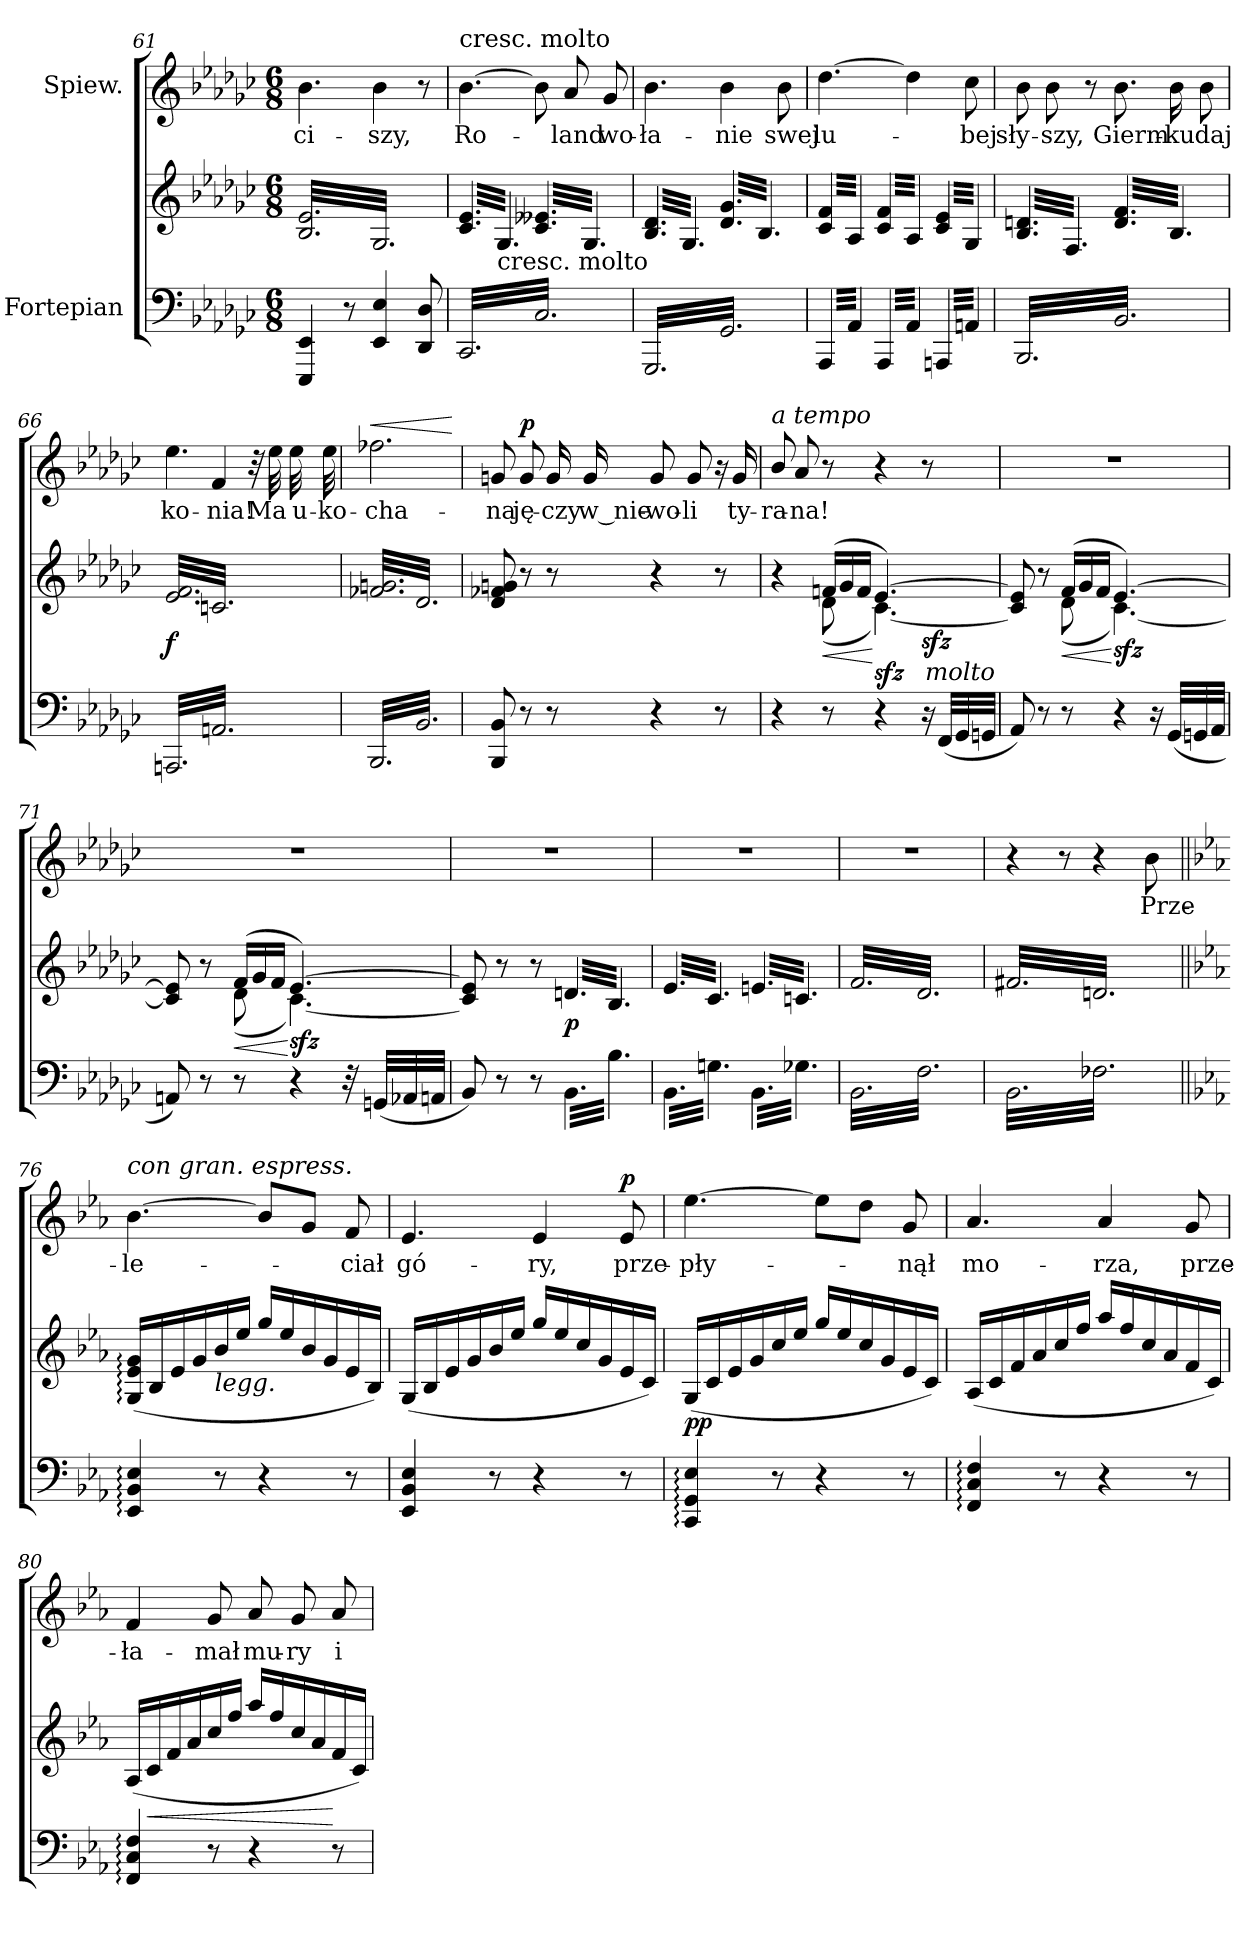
**kern	**kern	**dynam	**kern	**text	**dynam
*part2	*part2	*part2	*part1	*part1	*part1
*staff3	*staff2	*staff2/3	*staff1	*staff1	*staff1
*I"Fortepian	*	*	*I"Spiew.	*	*
*clefF4	*clefG2	*	*clefG2	*	*
*k[b-e-a-d-g-c-]	*k[b-e-a-d-g-c-]	*	*k[b-e-a-d-g-c-]	*	*
*M6/8	*M6/8	*	*M6/8	*	*
=61	=61	=61	=61	=61	=61
*	*tremolo	*	*	*	*
4EEE-/ 4EE-/	32B-/ 32e-/LLL	.	4.b-\	ci-	.
.	32G-/	.	.	.	.
.	32B-/ 32e-/	.	.	.	.
.	32G-/	.	.	.	.
.	32B-/ 32e-/	.	.	.	.
.	32G-/	.	.	.	.
.	32B-/ 32e-/	.	.	.	.
.	32G-/	.	.	.	.
8r	32B-/ 32e-/	.	.	.	.
.	32G-/	.	.	.	.
.	32B-/ 32e-/	.	.	.	.
.	32G-/	.	.	.	.
4EE-/ 4E-/	32B-/ 32e-/	.	4b-\	-szy,	.
.	32G-/	.	.	.	.
.	32B-/ 32e-/	.	.	.	.
.	32G-/	.	.	.	.
.	32B-/ 32e-/	.	.	.	.
.	32G-/	.	.	.	.
.	32B-/ 32e-/	.	.	.	.
.	32G-/	.	.	.	.
8DD-/ 8D-/	32B-/ 32e-/	.	8r	.	.
.	32G-/	.	.	.	.
.	32B-/ 32e-/	.	.	.	.
.	32G-/JJJ	.	.	.	.
=62	=62	=62	=62	=62	=62
!	!	!	!LO:TX:a:t=cresc. molto	!	!
*tremolo	*	*	*	*	*
32CC-/LLL	32c-/ 32e-/LLL	.	[4.b-\	Ro-	.
32C-/	32G-/	.	.	.	.
32CC-/	32c-/ 32e-/	.	.	.	.
32C-/	32G-/	.	.	.	.
32CC-/	32c-/ 32e-/	.	.	.	.
32C-/	32G-/	.	.	.	.
!	!LO:TX:c:t=cresc. molto	!	!	!	!
32CC-/	32c-/ 32e-/	.	.	.	.
32C-/	32G-/	.	.	.	.
32CC-/	32c-/ 32e-/	.	.	.	.
32C-/	32G-/	.	.	.	.
32CC-/	32c-/ 32e-/	.	.	.	.
32C-/	32G-/JJJ	.	.	.	.
32CC-/	32c-/ 32e--X/LLL	.	8b-\]	.	.
32C-/	32G-/	.	.	.	.
32CC-/	32c-/ 32e--X/	.	.	.	.
32C-/	32G-/	.	.	.	.
32CC-/	32c-/ 32e--X/	.	8a-/	-land	.
32C-/	32G-/	.	.	.	.
32CC-/	32c-/ 32e--X/	.	.	.	.
32C-/	32G-/	.	.	.	.
32CC-/	32c-/ 32e--X/	.	8g-/	wo-	.
32C-/	32G-/	.	.	.	.
32CC-/	32c-/ 32e--X/	.	.	.	.
32C-/JJJ	32G-/JJJ	.	.	.	.
=63	=63	=63	=63	=63	=63
32GGG-/LLL	32B-/ 32d-/LLL	.	4.b-\	-ła-	.
32GG-/	32G-/	.	.	.	.
32GGG-/	32B-/ 32d-/	.	.	.	.
32GG-/	32G-/	.	.	.	.
32GGG-/	32B-/ 32d-/	.	.	.	.
32GG-/	32G-/	.	.	.	.
32GGG-/	32B-/ 32d-/	.	.	.	.
32GG-/	32G-/	.	.	.	.
32GGG-/	32B-/ 32d-/	.	.	.	.
32GG-/	32G-/	.	.	.	.
32GGG-/	32B-/ 32d-/	.	.	.	.
32GG-/	32G-/JJJ	.	.	.	.
32GGG-/	32d-/ 32g-/LLL	.	4b-\	-nie	.
32GG-/	32B-/	.	.	.	.
32GGG-/	32d-/ 32g-/	.	.	.	.
32GG-/	32B-/	.	.	.	.
32GGG-/	32d-/ 32g-/	.	.	.	.
32GG-/	32B-/	.	.	.	.
32GGG-/	32d-/ 32g-/	.	.	.	.
32GG-/	32B-/	.	.	.	.
32GGG-/	32d-/ 32g-/	.	8b-\	swej	.
32GG-/	32B-/	.	.	.	.
32GGG-/	32d-/ 32g-/	.	.	.	.
32GG-/JJJ	32B-/JJJ	.	.	.	.
=64	=64	=64	=64	=64	=64
32AAA-/LLL	32c-/ 32f/LLL	.	[4.dd-\	lu-	.
32AA-/	32A-/	.	.	.	.
32AAA-/	32c-/ 32f/	.	.	.	.
32AA-/	32A-/	.	.	.	.
32AAA-/	32c-/ 32f/	.	.	.	.
32AA-/	32A-/	.	.	.	.
32AAA-/	32c-/ 32f/	.	.	.	.
32AA-/JJJ	32A-/JJJ	.	.	.	.
32AAA-/LLL	32c-/ 32f/LLL	.	.	.	.
32AA-/	32A-/	.	.	.	.
32AAA-/	32c-/ 32f/	.	.	.	.
32AA-/	32A-/	.	.	.	.
32AAA-/	32c-/ 32f/	.	4dd-\]	.	.
32AA-/	32A-/	.	.	.	.
32AAA-/	32c-/ 32f/	.	.	.	.
32AA-/JJJ	32A-/JJJ	.	.	.	.
32AAAn/LLL	32c-/ 32e-/LLL	.	.	.	.
32AAn/	32G-/	.	.	.	.
32AAAn/	32c-/ 32e-/	.	.	.	.
32AAn/	32G-/	.	.	.	.
32AAAn/	32c-/ 32e-/	.	8cc-\	-bej	.
32AAn/	32G-/	.	.	.	.
32AAAn/	32c-/ 32e-/	.	.	.	.
32AAn/JJJ	32G-/JJJ	.	.	.	.
=65	=65	=65	=65	=65	=65
32BBB-/LLL	32B-/ 32dn/LLL	.	8b-\	sły-	.
32BB-/	32F/	.	.	.	.
32BBB-/	32B-/ 32dn/	.	.	.	.
32BB-/	32F/	.	.	.	.
32BBB-/	32B-/ 32dn/	.	8b-\	-szy,	.
32BB-/	32F/	.	.	.	.
32BBB-/	32B-/ 32dn/	.	.	.	.
32BB-/	32F/	.	.	.	.
32BBB-/	32B-/ 32dn/	.	8r	.	.
32BB-/	32F/	.	.	.	.
32BBB-/	32B-/ 32dn/	.	.	.	.
32BB-/	32F/JJJ	.	.	.	.
32BBB-/	32d/ 32f/LLL	.	8.b-\	Gierm-	.
32BB-/	32B-/	.	.	.	.
32BBB-/	32d/ 32f/	.	.	.	.
32BB-/	32B-/	.	.	.	.
32BBB-/	32d/ 32f/	.	.	.	.
32BB-/	32B-/	.	.	.	.
32BBB-/	32d/ 32f/	.	16b-\	-ku	.
32BB-/	32B-/	.	.	.	.
32BBB-/	32d/ 32f/	.	8b-\	daj	.
32BB-/	32B-/	.	.	.	.
32BBB-/	32d/ 32f/	.	.	.	.
32BB-/JJJ	32B-/JJJ	.	.	.	.
=66	=66	=66	=66	=66	=66
32AAAn/LLL	32e-/ 32f/LLL	f	4.ee-\	ko-	.
32AAn/	32cn/	.	.	.	.
32AAAn/	32e-/ 32f/	.	.	.	.
32AAn/	32cn/	.	.	.	.
32AAAn/	32e-/ 32f/	.	.	.	.
32AAn/	32cn/	.	.	.	.
32AAAn/	32e-/ 32f/	.	.	.	.
32AAn/	32cn/	.	.	.	.
32AAAn/	32e-/ 32f/	.	.	.	.
32AAn/	32cn/	.	.	.	.
32AAAn/	32e-/ 32f/	.	.	.	.
32AAn/	32cn/	.	.	.	.
32AAAn/	32e-/ 32f/	.	4f/	-nia!	.
32AAn/	32cn/	.	.	.	.
32AAAn/	32e-/ 32f/	.	.	.	.
32AAn/	32cn/	.	.	.	.
32AAAn/	32e-/ 32f/	.	.	.	.
32AAn/	32cn/	.	.	.	.
32AAAn/	32e-/ 32f/	.	.	.	.
32AAn/	32cn/	.	.	.	.
32AAAn/	32e-/ 32f/	.	32r	.	.
32AAn/	32cn/	.	32ee-\	Ma	.
32AAAn/	32e-/ 32f/	.	32ee-\	u-	.
32AAn/JJJ	32cn/JJJ	.	32ee-\	-ko-	.
=67	=67	=67	=67	=67	=67
!	!	!	!	!	!LO:HP:a
32BBB-/LLL	32f-X/ 32gn/LLL	.	2.ff-X\	-cha-	<
32BB-/	32d-/	.	.	.	.
32BBB-/	32f-X/ 32gn/	.	.	.	.
32BB-/	32d-/	.	.	.	.
32BBB-/	32f-X/ 32gn/	.	.	.	.
32BB-/	32d-/	.	.	.	.
32BBB-/	32f-X/ 32gn/	.	.	.	.
32BB-/	32d-/	.	.	.	.
32BBB-/	32f-X/ 32gn/	.	.	.	.
32BB-/	32d-/	.	.	.	.
32BBB-/	32f-X/ 32gn/	.	.	.	.
32BB-/	32d-/	.	.	.	.
32BBB-/	32f-X/ 32gn/	.	.	.	.
32BB-/	32d-/	.	.	.	.
32BBB-/	32f-X/ 32gn/	.	.	.	.
32BB-/	32d-/	.	.	.	.
32BBB-/	32f-X/ 32gn/	.	.	.	.
32BB-/	32d-/	.	.	.	.
32BBB-/	32f-X/ 32gn/	.	.	.	.
32BB-/	32d-/	.	.	.	.
32BBB-/	32f-X/ 32gn/	.	.	.	.
32BB-/	32d-/	.	.	.	.
32BBB-/	32f-X/ 32gn/	.	.	.	.
32BB-/JJJ	32d-/JJJ	.	.	.	.
*	*Xtremolo	*	*	*	*
*Xtremolo	*	*	*	*	*
.	.	.	.	.	[
=68	=68	=68	=68	=68	=68
8BBB-/ 8BB-/	8d-/ 8f-X/ 8gn/	.	8gn/	-na	.
.	.	.	.	.	.
.	.	.	.	.	.
.	.	.	.	.	.
!	!	!	!	!	!LO:DY:a
8r	8r	.	8g/	ję-	p
.	.	.	.	.	.
.	.	.	.	.	.
.	.	.	.	.	.
8r	8r	.	16g/	-czy	.
.	.	.	.	.	.
.	.	.	16g/	w_nie-	.
.	.	.	.	.	.
4r	4r	.	8g/	-wo-	.
.	.	.	8g/	-li	.
8r	8r	.	16r	.	.
.	.	.	16g/	ty-	.
=69	=69	=69	=69	=69	=69
*	*^	*	*	*	*
*	*	*^	*	*	*	*
!	!	!	!	!	!LO:TX:a:i:t=a tempo	!	!
4r	4r	4ryy	2ryy	.	8b-/	-ra-	.
.	.	.	.	.	8a-/	-na!	.
*	*Xtuplet	*	*	*	*	*	*
8r	(24fn/LL	(8d-\	.	<	8r	.	.
.	24g-/	.	.	.	.	.	.
.	24f/JJ	.	.	.	.	.	.
!	!	!	!	!LO:DY:n=1:t=%s molto	!	!	!
4r	[4.e-/)	[4.c-\)	.	[ sfz	4r	.	.
.	.	.	8ryy	.	.	.	.
!	!	!	!	!LO:DY:n=2:b	!	!	!
16r	.	.	8ryy	sfz	8r	.	.
*Xtuplet	*	*	*	*	*	*	*
(48FF/LLL	.	.	.	.	.	.	.
48GG-/	.	.	.	.	.	.	.
48GGn/JJJ	.	.	.	.	.	.	.
*	*	*v	*v	*	*	*	*
=70	=70	=70	=70	=70	=70	=70
8AA-/)	8c-]/ 8e-]/	8ryy	.	2.r	.	.
8r	8r	8ryy	.	.	.	.
8r	(24f/LL	(8d-\	<	.	.	.
.	24g-/	.	.	.	.	.
.	24f/JJ	.	.	.	.	.
4r	[4.e-/)	[4.c-\)	[ sfz	.	.	.
16r	.	.	.	.	.	.
(48GG-/LLL	.	.	.	.	.	.
48GGn/	.	.	.	.	.	.
48AA-/JJJ	.	.	.	.	.	.
=71	=71	=71	=71	=71	=71	=71
8AAn/)	8c-]/ 8e-]/	8ryy	.	2.r	.	.
8r	8r	8ryy	.	.	.	.
8r	(24f/LL	(8d-\	<	.	.	.
.	24g-/	.	.	.	.	.
.	24f/JJ	.	.	.	.	.
4r	[4.e-/)	[4.c-\)	[ sfz	.	.	.
32r	.	.	.	.	.	.
(32GGn/LLL	.	.	.	.	.	.
32AA-X/	.	.	.	.	.	.
32AAn/JJJ	.	.	.	.	.	.
*	*v	*v	*	*	*	*
=72	=72	=72	=72	=72	=72
8BB-/)	8c-]/ 8e-]/	.	2.r	.	.
8r	8r	.	.	.	.
8r	8r	.	.	.	.
*tremolo	*	*	*	*	*
*	*tremolo	*	*	*	*
32BB-\LLL	32dn/LLL	p	.	.	.
32B-\	32B-/	.	.	.	.
32BB-\	32dn/	.	.	.	.
32B-\	32B-/	.	.	.	.
32BB-\	32dn/	.	.	.	.
32B-\	32B-/	.	.	.	.
32BB-\	32dn/	.	.	.	.
32B-\	32B-/	.	.	.	.
32BB-\	32dn/	.	.	.	.
32B-\	32B-/	.	.	.	.
32BB-\	32dn/	.	.	.	.
32B-\JJJ	32B-/JJJ	.	.	.	.
=73	=73	=73	=73	=73	=73
32BB-\LLL	32e-/LLL	.	2.r	.	.
32Gn\	32c-/	.	.	.	.
32BB-\	32e-/	.	.	.	.
32Gn\	32c-/	.	.	.	.
32BB-\	32e-/	.	.	.	.
32Gn\	32c-/	.	.	.	.
32BB-\	32e-/	.	.	.	.
32Gn\	32c-/	.	.	.	.
32BB-\	32e-/	.	.	.	.
32Gn\	32c-/	.	.	.	.
32BB-\	32e-/	.	.	.	.
32Gn\JJJ	32c-/JJJ	.	.	.	.
32BB-\LLL	32en/LLL	.	.	.	.
32G-X\	32cn/	.	.	.	.
32BB-\	32en/	.	.	.	.
32G-X\	32cn/	.	.	.	.
32BB-\	32en/	.	.	.	.
32G-X\	32cn/	.	.	.	.
32BB-\	32en/	.	.	.	.
32G-X\	32cn/	.	.	.	.
32BB-\	32en/	.	.	.	.
32G-X\	32cn/	.	.	.	.
32BB-\	32en/	.	.	.	.
32G-X\JJJ	32cn/JJJ	.	.	.	.
=74	=74	=74	=74	=74	=74
32BB-\LLL	32f/LLL	.	2.r	.	.
32F\	32d-/	.	.	.	.
32BB-\	32f/	.	.	.	.
32F\	32d-/	.	.	.	.
32BB-\	32f/	.	.	.	.
32F\	32d-/	.	.	.	.
32BB-\	32f/	.	.	.	.
32F\	32d-/	.	.	.	.
32BB-\	32f/	.	.	.	.
32F\	32d-/	.	.	.	.
32BB-\	32f/	.	.	.	.
32F\	32d-/	.	.	.	.
32BB-\	32f/	.	.	.	.
32F\	32d-/	.	.	.	.
32BB-\	32f/	.	.	.	.
32F\	32d-/	.	.	.	.
32BB-\	32f/	.	.	.	.
32F\	32d-/	.	.	.	.
32BB-\	32f/	.	.	.	.
32F\	32d-/	.	.	.	.
32BB-\	32f/	.	.	.	.
32F\	32d-/	.	.	.	.
32BB-\	32f/	.	.	.	.
32F\JJJ	32d-/JJJ	.	.	.	.
=75	=75	=75	=75	=75	=75
32BB-\LLL	32f#X/LLL	.	4r	.	.
32F-X\	32dn/	.	.	.	.
32BB-\	32f#X/	.	.	.	.
32F-X\	32dn/	.	.	.	.
32BB-\	32f#X/	.	.	.	.
32F-X\	32dn/	.	.	.	.
32BB-\	32f#X/	.	.	.	.
32F-X\	32dn/	.	.	.	.
32BB-\	32f#X/	.	8r	.	.
32F-X\	32dn/	.	.	.	.
32BB-\	32f#X/	.	.	.	.
32F-X\	32dn/	.	.	.	.
32BB-\	32f#X/	.	4r	.	.
32F-X\	32dn/	.	.	.	.
32BB-\	32f#X/	.	.	.	.
32F-X\	32dn/	.	.	.	.
32BB-\	32f#X/	.	.	.	.
32F-X\	32dn/	.	.	.	.
32BB-\	32f#X/	.	.	.	.
32F-X\	32dn/	.	.	.	.
32BB-\	32f#X/	.	8b-\	Prze-	.
32F-X\	32dn/	.	.	.	.
32BB-\	32f#X/	.	.	.	.
32F-X\JJJ	32dn/JJJ	.	.	.	.
*	*Xtremolo	*	*	*	*
*Xtremolo	*	*	*	*	*
=76||	=76||	=76||	=76||	=76||	=76||
*k[b-e-a-]	*k[b-e-a-]	*	*k[b-e-a-]	*	*
!	!	!	!LO:TX:a:i:t=con gran. espress.	!	!
4EE-:/ 4BB-:/ 4E-:/	(16G:/ 16e-:/ 16g:/LL	.	[4.b-\	-le-	.
.	.	.	.	.	.
.	16B-/	.	.	.	.
.	.	.	.	.	.
.	16e-/	.	.	.	.
.	.	.	.	.	.
.	16g/	.	.	.	.
.	.	.	.	.	.
!	!LO:TX:b:i:t=legg.	!	!	!	!
8r	16b-/	.	.	.	.
.	.	.	.	.	.
.	16ee-/JJ	.	.	.	.
.	.	.	.	.	.
4r	16gg/LL	.	8b-/L]	.	.
.	16ee-/	.	.	.	.
.	16b-/	.	8g/J	.	.
.	16g/	.	.	.	.
8r	16e-/	.	8f/	-ciał	.
.	16B-/JJ)	.	.	.	.
=77	=77	=77	=77	=77	=77
4EE-/ 4BB-/ 4E-/	(16G/LL	.	4.e-/	gó-	.
.	16B-/	.	.	.	.
.	16e-/	.	.	.	.
.	16g/	.	.	.	.
8r	16b-/	.	.	.	.
.	16ee-/JJ	.	.	.	.
4r	16gg/LL	.	4e-/	-ry,	.
.	16ee-/	.	.	.	.
.	16cc/	.	.	.	.
.	16g/	.	.	.	.
!	!	!	!	!	!LO:DY:a
8r	16e-/	.	8e-/	prze-	p
.	16c/JJ)	.	.	.	.
=78	=78	=78	=78	=78	=78
4CC:/ 4GG:/ 4E-:/	(16G/LL	pp	[4.ee-\	-pły-	.
.	16c/	.	.	.	.
.	16e-/	.	.	.	.
.	16g/	.	.	.	.
8r	16cc/	.	.	.	.
.	16ee-/JJ	.	.	.	.
4r	16gg/LL	.	8ee-\L]	.	.
.	16ee-/	.	.	.	.
.	16cc/	.	8dd\J	.	.
.	16g/	.	.	.	.
8r	16e-/	.	8g/	-nął	.
.	16c/JJ)	.	.	.	.
=79	=79	=79	=79	=79	=79
4FF:/ 4C:/ 4F:/	(16A-/LL	.	4.a-/	mo-	.
.	16c/	.	.	.	.
.	16f/	.	.	.	.
.	16a-/	.	.	.	.
8r	16cc/	.	.	.	.
.	16ff/JJ	.	.	.	.
4r	16aa-/LL	.	4a-/	-rza,	.
.	16ff/	.	.	.	.
.	16cc/	.	.	.	.
.	16a-/	.	.	.	.
8r	16f/	.	8g/	prze-	.
.	16c/JJ)	.	.	.	.
=80	=80	=80	=80	=80	=80
4FF:/ 4C:/ 4F:/	(16A-/LL	.	4f/	-ła-	.
.	16c/	<	.	.	.
.	16f/	.	.	.	.
.	16a-/	.	.	.	.
8r	16cc/	.	8g/	-mał	.
.	16ff/JJ	.	.	.	.
4r	16aa-/LL	.	8a-/	mu-	.
.	16ff/	.	.	.	.
.	16cc/	.	8g/	-ry	.
.	16a-/	.	.	.	.
8r	16f/	[	8a-/	i	.
.	16c/JJ)	.	.	.	.
=	=	=	=	=	=
*-	*-	*-	*-	*-	*-
